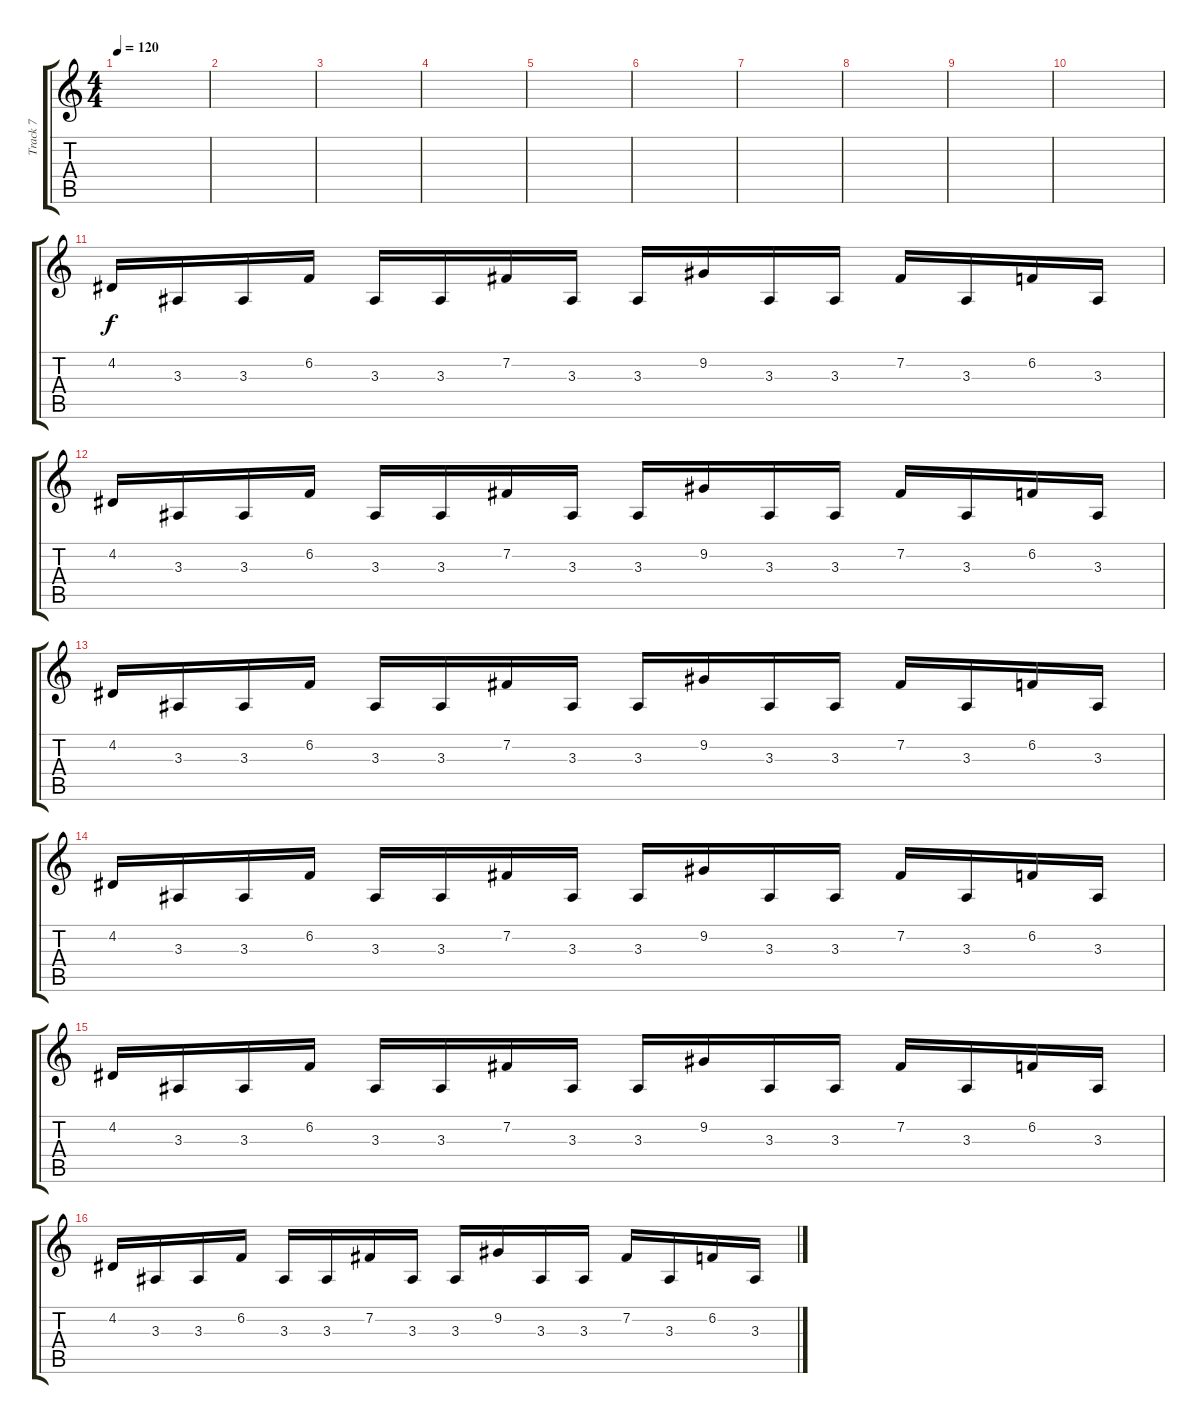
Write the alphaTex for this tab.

\track ("Track 7" "Track 7") {instrument lead2sawtooth}
\staff {score tabs}
\tuning (E4 B3 G3 D3 A2 E2) {hide}
\ts (4 4)
\tempo 120
\clef g2
\ks c
|
|
|
|
|
|
|
|
|
|
4.2.16 3.3.16 3.3.16 6.2.16 3.3.16 3.3.16 7.2.16 3.3.16 3.3.16 9.2.16 3.3.16 3.3.16 7.2.16 3.3.16 6.2.16 3.3.16 |
4.2.16 3.3.16 3.3.16 6.2.16 3.3.16 3.3.16 7.2.16 3.3.16 3.3.16 9.2.16 3.3.16 3.3.16 7.2.16 3.3.16 6.2.16 3.3.16 |
4.2.16 3.3.16 3.3.16 6.2.16 3.3.16 3.3.16 7.2.16 3.3.16 3.3.16 9.2.16 3.3.16 3.3.16 7.2.16 3.3.16 6.2.16 3.3.16 |
4.2.16 3.3.16 3.3.16 6.2.16 3.3.16 3.3.16 7.2.16 3.3.16 3.3.16 9.2.16 3.3.16 3.3.16 7.2.16 3.3.16 6.2.16 3.3.16 |
4.2.16 3.3.16 3.3.16 6.2.16 3.3.16 3.3.16 7.2.16 3.3.16 3.3.16 9.2.16 3.3.16 3.3.16 7.2.16 3.3.16 6.2.16 3.3.16 |
4.2.16 3.3.16 3.3.16 6.2.16 3.3.16 3.3.16 7.2.16 3.3.16 3.3.16 9.2.16 3.3.16 3.3.16 7.2.16 3.3.16 6.2.16 3.3.16
